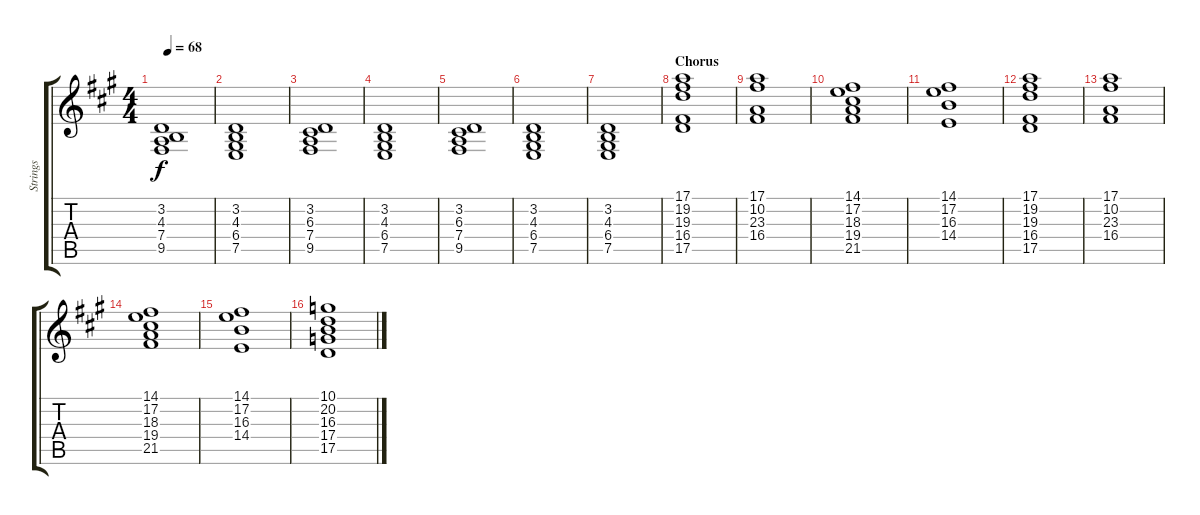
\track ("Strings" "Strings") {instrument stringensemble1}
\staff {score tabs}
\tuning (E4 B3 G3 D3 A2 E2) {hide}
\ts (4 4)
\tempo 68
\clef g2
\ks a
(3.2 4.3 7.4 9.5).1{dy f} |
(3.2 4.3 6.4 7.5).1 |
(3.2 6.3 7.4 9.5).1 |
(3.2 4.3 6.4 7.5).1 |
(3.2 6.3 7.4 9.5).1 |
(3.2 4.3 6.4 7.5).1 |
(3.2 4.3 6.4 7.5).1 |
\section ("" "Chorus")
(17.1 19.2 19.3 16.4 17.5).1 |
(17.1 10.2 23.3 16.4).1 |
(14.1 17.2 18.3 19.4 21.5).1 |
(14.1 17.2 16.3 14.4).1 |
(17.1 19.2 19.3 16.4 17.5).1 |
(17.1 10.2 23.3 16.4).1 |
(14.1 17.2 18.3 19.4 21.5).1 |
(14.1 17.2 16.3 14.4).1 |
(10.1 20.2 16.3 17.4 17.5).1
